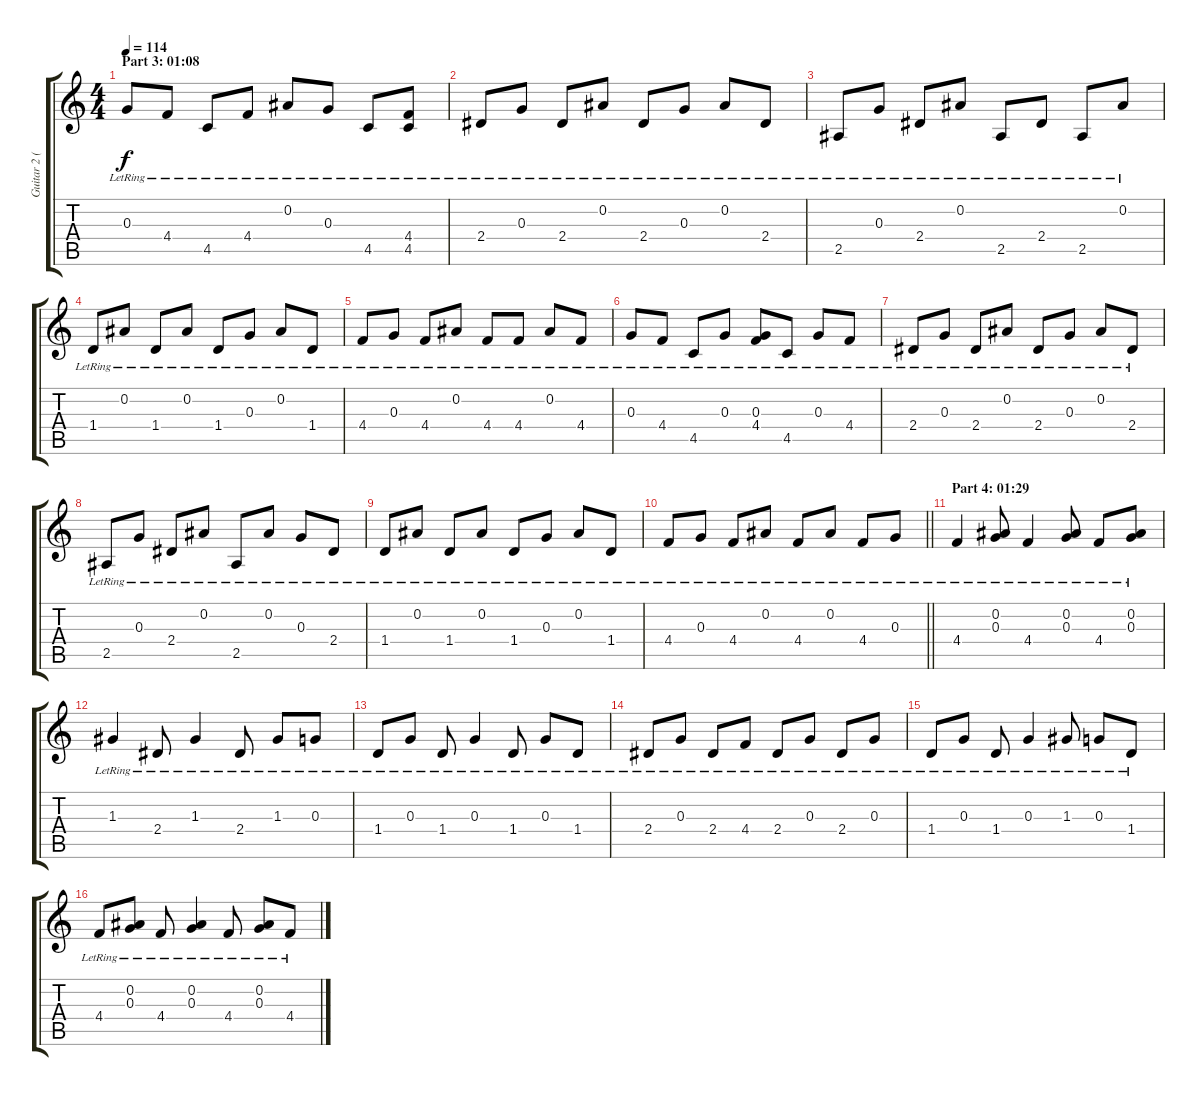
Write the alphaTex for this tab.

\track ("Guitar 2 (Clean)" "Guitar 2 (") {instrument electricguitarclean}
\staff {score tabs}
\tuning (Eb4 Bb3 G3 Db3 Ab2 Eb2) {hide}
\ts (4 4)
\section ("" "Part 3: 01:08")
\tempo 114
\clef g2
\ks c
0.3{lr}.8{dy f} 4.4{lr}.8 4.5{lr}.8 4.4{lr}.8 0.2{lr}.8 0.3{lr}.8 4.5{lr}.8 (4.4{lr} 4.5{lr}).8 |
2.4{lr}.8 0.3{lr}.8 2.4{lr}.8 0.2{lr}.8 2.4{lr}.8 0.3{lr}.8 0.2{lr}.8 2.4{lr}.8 |
2.5{lr}.8 0.3{lr}.8 2.4{lr}.8 0.2{lr}.8 2.5{lr}.8 2.4{lr}.8 2.5{lr}.8 0.2{lr}.8 |
1.4{lr}.8 0.2{lr}.8 1.4{lr}.8 0.2{lr}.8 1.4{lr}.8 0.3{lr}.8 0.2{lr}.8 1.4{lr}.8 |
4.4{lr}.8 0.3{lr}.8 4.4{lr}.8 0.2{lr}.8 4.4{lr}.8 4.4{lr}.8 0.2{lr}.8 4.4{lr}.8 |
0.3{lr}.8 4.4{lr}.8 4.5{lr}.8 0.3{lr}.8 (0.3{lr} 4.4{lr}).8 4.5{lr}.8 0.3{lr}.8 4.4{lr}.8 |
2.4{lr}.8 0.3{lr}.8 2.4{lr}.8 0.2{lr}.8 2.4{lr}.8 0.3{lr}.8 0.2{lr}.8 2.4{lr}.8 |
2.5{lr}.8 0.3{lr}.8 2.4{lr}.8 0.2{lr}.8 2.5{lr}.8 0.2{lr}.8 0.3{lr}.8 2.4{lr}.8 |
1.4{lr}.8 0.2{lr}.8 1.4{lr}.8 0.2{lr}.8 1.4{lr}.8 0.3{lr}.8 0.2{lr}.8 1.4{lr}.8 |
\barLineRight lightlight
4.4{lr}.8 0.3{lr}.8 4.4{lr}.8 0.2{lr}.8 4.4{lr}.8 0.2{lr}.8 4.4{lr}.8 0.3{lr}.8 |
\section ("" "Part 4: 01:29")
4.4{lr}.4 (0.2{lr} 0.3{lr}).8 4.4{lr}.4 (0.2{lr} 0.3{lr}).8 4.4{lr}.8 (0.2{lr} 0.3{lr}).8 |
1.3{lr}.4 2.4{lr}.8 1.3{lr}.4 2.4{lr}.8 1.3{lr}.8 0.3{lr}.8 |
1.4{lr}.8 0.3{lr}.8 1.4{lr}.8 0.3{lr}.4 1.4{lr}.8 0.3{lr}.8 1.4{lr}.8 |
2.4{lr}.8 0.3{lr}.8 2.4{lr}.8 4.4{lr}.8 2.4{lr}.8 0.3{lr}.8 2.4{lr}.8 0.3{lr}.8 |
1.4{lr}.8 0.3{lr}.8 1.4{lr}.8 0.3{lr}.4 1.3{lr}.8 0.3{lr}.8 1.4{lr}.8 |
4.4{lr}.8 (0.2{lr} 0.3{lr}).8 4.4{lr}.8 (0.2{lr} 0.3{lr}).4 4.4{lr}.8 (0.2{lr} 0.3{lr}).8 4.4{lr}.8
